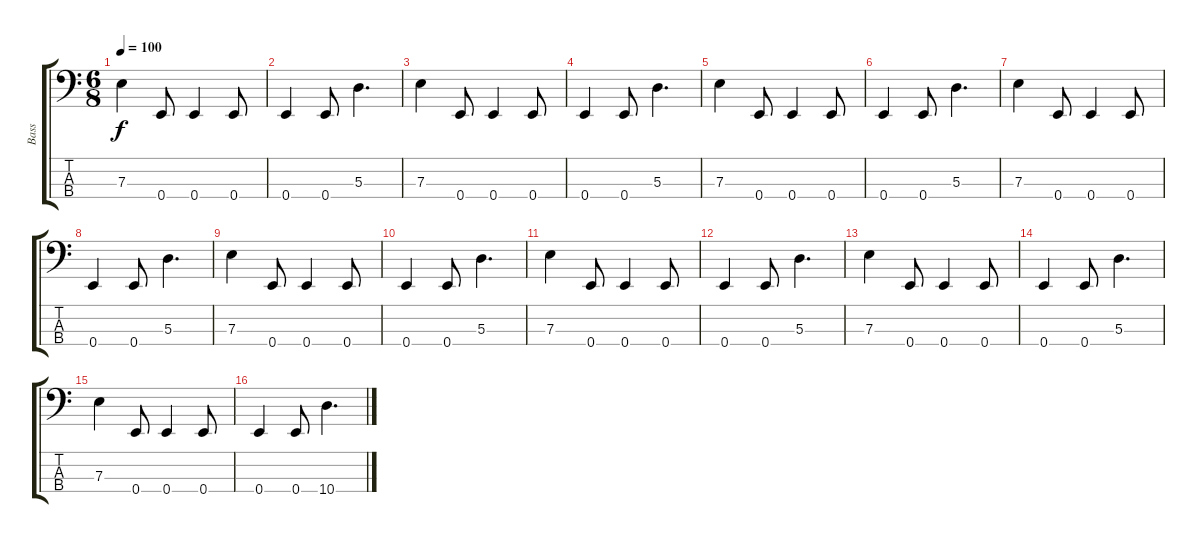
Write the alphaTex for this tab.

\track ("Bass" "Bass") {instrument electricbassfinger}
\staff {score tabs}
\tuning (G2 D2 A1 E1) {hide}
\ts (6 8)
\tempo 100
\clef f4
\ks c
7.3.4{dy f} 0.4.8 0.4.4 0.4.8 |
0.4.4 0.4.8 5.3.4{d} |
7.3.4 0.4.8 0.4.4 0.4.8 |
0.4.4 0.4.8 5.3.4{d} |
7.3.4 0.4.8 0.4.4 0.4.8 |
0.4.4 0.4.8 5.3.4{d} |
7.3.4 0.4.8 0.4.4 0.4.8 |
0.4.4 0.4.8 5.3.4{d} |
7.3.4 0.4.8 0.4.4 0.4.8 |
0.4.4 0.4.8 5.3.4{d} |
7.3.4 0.4.8 0.4.4 0.4.8 |
0.4.4 0.4.8 5.3.4{d} |
7.3.4 0.4.8 0.4.4 0.4.8 |
0.4.4 0.4.8 5.3.4{d} |
7.3.4 0.4.8 0.4.4 0.4.8 |
0.4.4 0.4.8 10.4{ss}.4{d}
